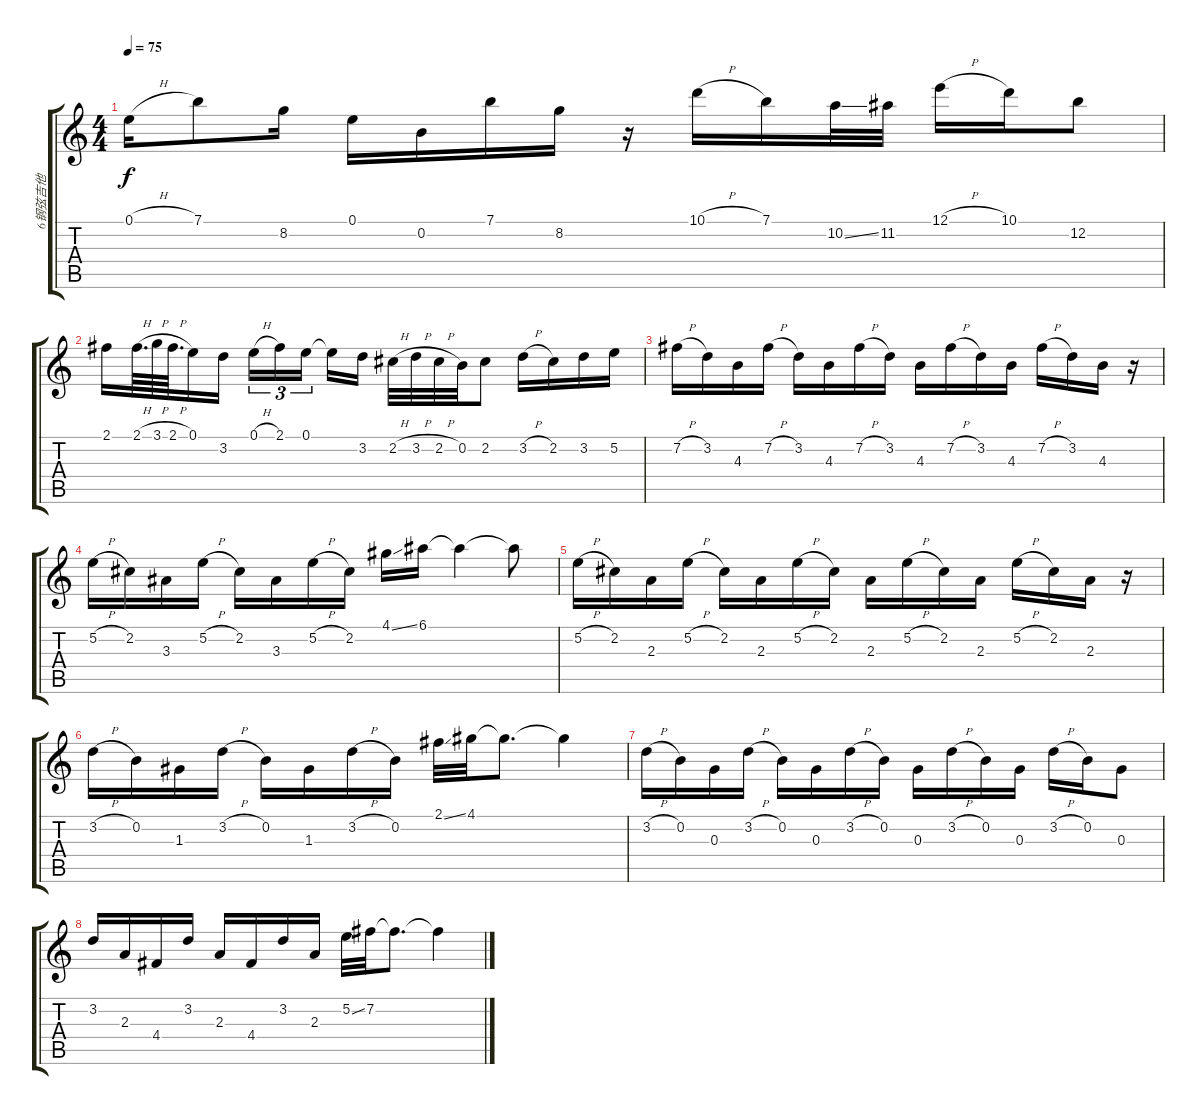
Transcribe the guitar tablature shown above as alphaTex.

\track ("6钢弦吉他" "6钢弦吉他") {instrument acousticguitarsteel}
\staff {score tabs}
\tuning (E4 B3 G3 D3 A2 E2) {hide}
\ts (4 4)
\tempo 75
\clef g2
\ks c
0.1{h}.16{dy f} 7.1.8 8.2.16 0.1.16 0.2.16 7.1.16 8.2.16 r.16 10.1{h}.16 7.1.16 10.2{ss}.32 11.2.32 12.1{h}.16 10.1.16 12.2.8 |
2.1.16 2.1{h}.64{d} 3.1{h}.64 2.1{h}.64{d} 0.1.16 3.2.16 0.1{h}.16{tu (3 2)} 2.1.16{tu (3 2)} 0.1.16{tu (3 2) beam splitsecondary} 0.1{t}.16 3.2.16 2.2{h}.32 3.2{h}.32 2.2{h}.32 0.2.32 2.2.8 3.2{h}.16 2.2.16 3.2.16 5.2.16 |
7.2{h}.16 3.2.16 4.3.16 7.2{h}.16 3.2.16 4.3.16 7.2{h}.16 3.2.16 4.3.16 7.2{h}.16 3.2.16 4.3.16 7.2{h}.16 3.2.16 4.3.16 r.16 |
5.2{h}.16 2.2.16 3.3.16 5.2{h}.16 2.2.16 3.3.16 5.2{h}.16 2.2.16 4.1{ss}.16 6.1.16 6.1{t}.4 6.1{t}.8 |
5.2{h}.16 2.2.16 2.3.16 5.2{h}.16 2.2.16 2.3.16 5.2{h}.16 2.2.16 2.3.16 5.2{h}.16 2.2.16 2.3.16 5.2{h}.16 2.2.16 2.3.16 r.16 |
3.2{h}.16 0.2.16 1.3.16 3.2{h}.16 0.2.16 1.3.16 3.2{h}.16 0.2.16 2.1{ss}.32 4.1.32 4.1{t}.8{d} 4.1{t}.4 |
3.2{h}.16 0.2.16 0.3.16 3.2{h}.16 0.2.16 0.3.16 3.2{h}.16 0.2.16 0.3.16 3.2{h}.16 0.2.16 0.3.16 3.2{h}.16 0.2.16 0.3.8 |
3.2.16 2.3.16 4.4.16 3.2.16 2.3.16 4.4.16 3.2.16 2.3.16 5.2{ss}.32 7.2.32 7.2{t}.8{d} 7.2{t}.4
